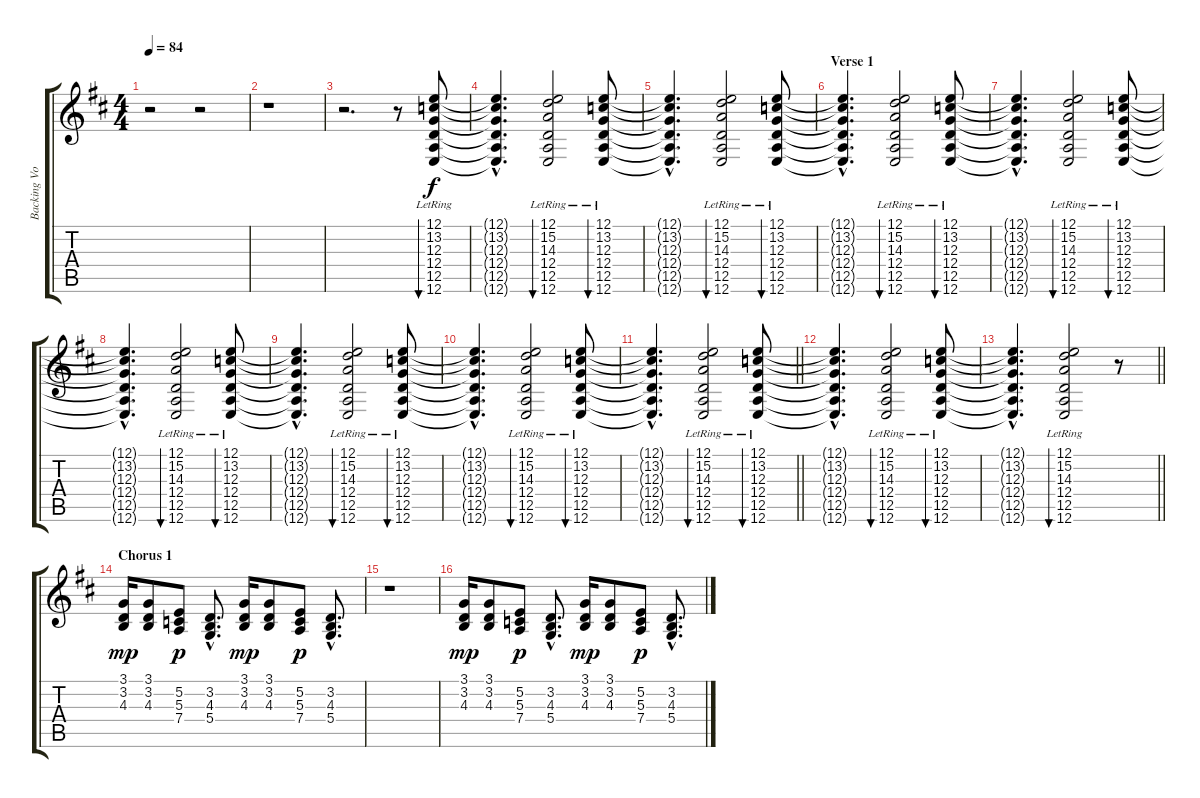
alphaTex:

\track ("Backing Vocals" "Backing Vo") {instrument brasssection}
\staff {score tabs}
\tuning (E4 B3 G3 D3 A2 E2) {hide}
\ts (4 4)
\tempo 84
\clef g2
\ks d
r.2{dy f volume 0 instrument brasssection} r.2{volume 9} |
r.1 |
r.2{d} r.8 (12.1{lr} 13.2{lr} 12.3{lr} 12.4{lr} 12.5{lr} 12.6{lr}).8{bu 240 balance 3 instrument harpsichord} |
(12.1{hac t} 13.2{hac t} 12.3{hac t} 12.4{hac t} 12.5{hac t} 12.6{hac t}).4{d} (12.1{lr} 15.2{lr} 14.3{lr} 12.4{lr} 12.5{lr} 12.6{lr}).2{bu 240 balance 13 instrument harpsichord} (12.1{lr} 13.2{lr} 12.3{lr} 12.4{lr} 12.5{lr} 12.6{lr}).8{bu 240 balance 3} |
(12.1{hac t} 13.2{hac t} 12.3{hac t} 12.4{hac t} 12.5{hac t} 12.6{hac t}).4{d} (12.1{lr} 15.2{lr} 14.3{lr} 12.4{lr} 12.5{lr} 12.6{lr}).2{bu 240 balance 13 instrument harpsichord} (12.1{lr} 13.2{lr} 12.3{lr} 12.4{lr} 12.5{lr} 12.6{lr}).8{bu 240 balance 3} |
\section ("" "Verse 1")
(12.1{hac t} 13.2{hac t} 12.3{hac t} 12.4{hac t} 12.5{hac t} 12.6{hac t}).4{d} (12.1{lr} 15.2{lr} 14.3{lr} 12.4{lr} 12.5{lr} 12.6{lr}).2{bu 240 balance 13 instrument harpsichord} (12.1{lr} 13.2{lr} 12.3{lr} 12.4{lr} 12.5{lr} 12.6{lr}).8{bu 240 balance 3} |
(12.1{hac t} 13.2{hac t} 12.3{hac t} 12.4{hac t} 12.5{hac t} 12.6{hac t}).4{d} (12.1{lr} 15.2{lr} 14.3{lr} 12.4{lr} 12.5{lr} 12.6{lr}).2{bu 240 balance 13 instrument harpsichord} (12.1{lr} 13.2{lr} 12.3{lr} 12.4{lr} 12.5{lr} 12.6{lr}).8{bu 240 balance 3} |
(12.1{hac t} 13.2{hac t} 12.3{hac t} 12.4{hac t} 12.5{hac t} 12.6{hac t}).4{d} (12.1{lr} 15.2{lr} 14.3{lr} 12.4{lr} 12.5{lr} 12.6{lr}).2{bu 240 balance 13 instrument harpsichord} (12.1{lr} 13.2{lr} 12.3{lr} 12.4{lr} 12.5{lr} 12.6{lr}).8{bu 240 balance 3} |
(12.1{hac t} 13.2{hac t} 12.3{hac t} 12.4{hac t} 12.5{hac t} 12.6{hac t}).4{d} (12.1{lr} 15.2{lr} 14.3{lr} 12.4{lr} 12.5{lr} 12.6{lr}).2{bu 240 balance 13 instrument harpsichord} (12.1{lr} 13.2{lr} 12.3{lr} 12.4{lr} 12.5{lr} 12.6{lr}).8{bu 240 balance 3} |
(12.1{hac t} 13.2{hac t} 12.3{hac t} 12.4{hac t} 12.5{hac t} 12.6{hac t}).4{d} (12.1{lr} 15.2{lr} 14.3{lr} 12.4{lr} 12.5{lr} 12.6{lr}).2{bu 240 balance 13 instrument harpsichord} (12.1{lr} 13.2{lr} 12.3{lr} 12.4{lr} 12.5{lr} 12.6{lr}).8{bu 240 balance 3} |
\barLineRight lightlight
(12.1{hac t} 13.2{hac t} 12.3{hac t} 12.4{hac t} 12.5{hac t} 12.6{hac t}).4{d} (12.1{lr} 15.2{lr} 14.3{lr} 12.4{lr} 12.5{lr} 12.6{lr}).2{bu 240 balance 13 instrument harpsichord} (12.1{lr} 13.2{lr} 12.3{lr} 12.4{lr} 12.5{lr} 12.6{lr}).8{bu 240 balance 3} |
(12.1{hac t} 13.2{hac t} 12.3{hac t} 12.4{hac t} 12.5{hac t} 12.6{hac t}).4{d} (12.1{lr} 15.2{lr} 14.3{lr} 12.4{lr} 12.5{lr} 12.6{lr}).2{bu 240 balance 13 instrument harpsichord} (12.1{lr} 13.2{lr} 12.3{lr} 12.4{lr} 12.5{lr} 12.6{lr}).8{bu 240 balance 3} |
\barLineRight lightlight
(12.1{hac t} 13.2{hac t} 12.3{hac t} 12.4{hac t} 12.5{hac t} 12.6{hac t}).4{d} (12.1{lr} 15.2{lr} 14.3{lr} 12.4{lr} 12.5{lr} 12.6{lr}).2{bu 240 balance 13 instrument harpsichord} r.8{volume 15 balance 14 instrument brasssection} |
\section ("" "Chorus 1")
(3.1 3.2 4.3).16{dy mp} (3.1 3.2 4.3).8 (5.2 5.3 7.4).8{dy p} (3.2{hac} 4.3{hac} 5.4{hac}).8{d} (3.1 3.2 4.3).16{dy mp} (3.1 3.2 4.3).8 (5.2 5.3 7.4).8{dy p} (3.2{hac} 4.3{hac} 5.4{hac}).8{d} |
r.1 |
(3.1 3.2 4.3).16{dy mp} (3.1 3.2 4.3).8 (5.2 5.3 7.4).8{dy p} (3.2{hac} 4.3{hac} 5.4{hac}).8{d} (3.1 3.2 4.3).16{dy mp} (3.1 3.2 4.3).8 (5.2 5.3 7.4).8{dy p} (3.2{hac} 4.3{hac} 5.4{hac}).8{d}
